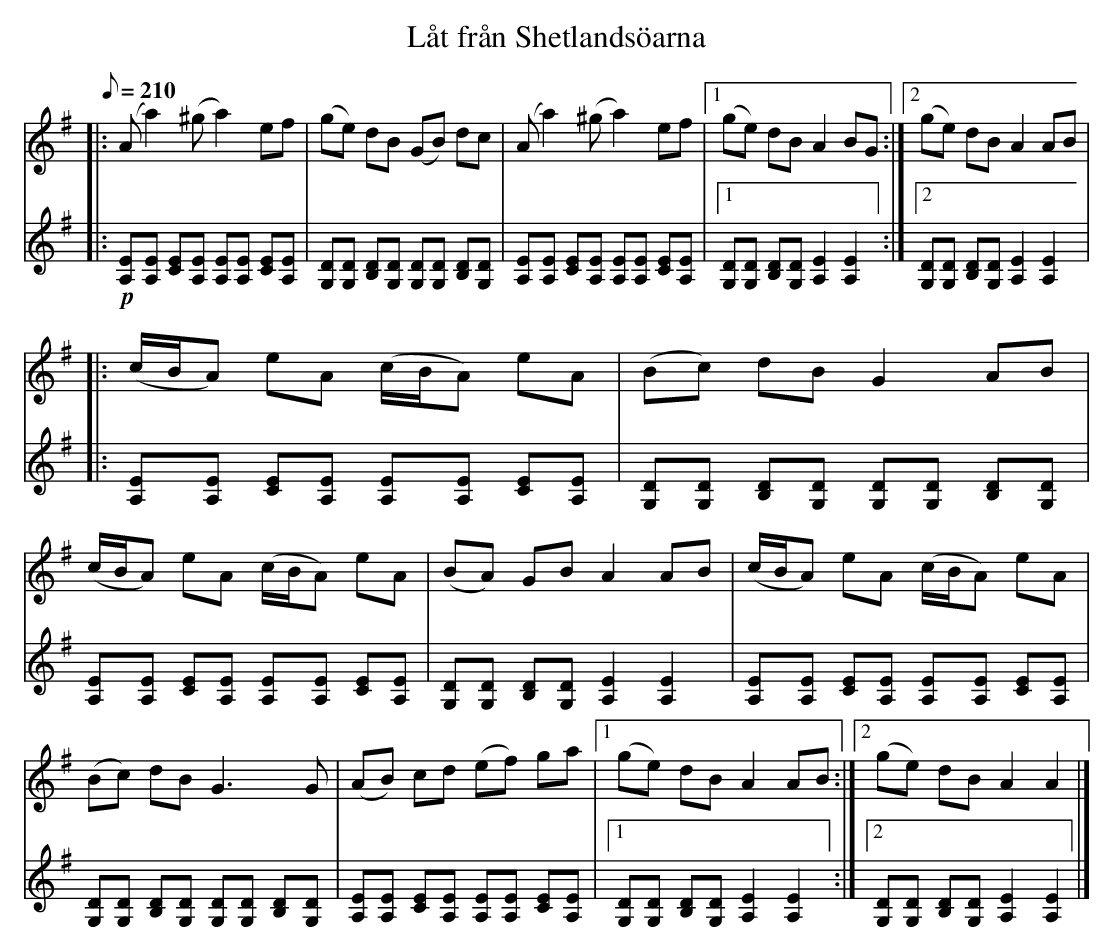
X:1
T: Låt från Shetlandsöarna
K: G
Q: 210
V: 1
|: (Aa2)(^ga2)ef | (ge) dB (GB) dc | (Aa2)(^ga2)ef |1 (ge) dB A2 BG :|2 (ge) dB A2 AB |
|: (c/B/A) eA (c/B/A) eA | (Bc) dB G2 AB | (c/B/A) eA (c/B/A) eA | (BA) GB A2 AB | (c/B/A) eA (c/B/A) eA | (Bc) dB G3G | (AB) cd (ef) ga |1 (ge) dB A2 AB :|2 (ge) dB A2 A2 |]
V: 2
|: !p![A,E][A,E] [CE][A,E] [A,E][A,E] [CE][A,E] | [G,D][G,D] [B,D][G,D] [G,D][G,D] [B,D][G,D] | [A,E][A,E] [CE][A,E] [A,E][A,E] [CE][A,E] |1 [G,D][G,D] [B,D][G,D] [A,2E2] [A,2E2] :|2 [G,D][G,D] [B,D][G,D] [A,2E2] [A,2E2] |
|: [A,E][A,E] [CE][A,E] [A,E][A,E] [CE][A,E] | [G,D][G,D] [B,D][G,D] [G,D][G,D] [B,D][G,D] | [A,E][A,E] [CE][A,E] [A,E][A,E] [CE][A,E] | [G,D][G,D] [B,D][G,D] [A,2E2] [A,2E2] |
[A,E][A,E] [CE][A,E] [A,E][A,E] [CE][A,E] | [G,D][G,D] [B,D][G,D] [G,D][G,D] [B,D][G,D] | [A,E][A,E] [CE][A,E] [A,E][A,E] [CE][A,E] |1 [G,D][G,D] [B,D][G,D] [A,2E2] [A,2E2] :|2 [G,D][G,D] [B,D][G,D] [A,2E2] [A,2E2] |]
